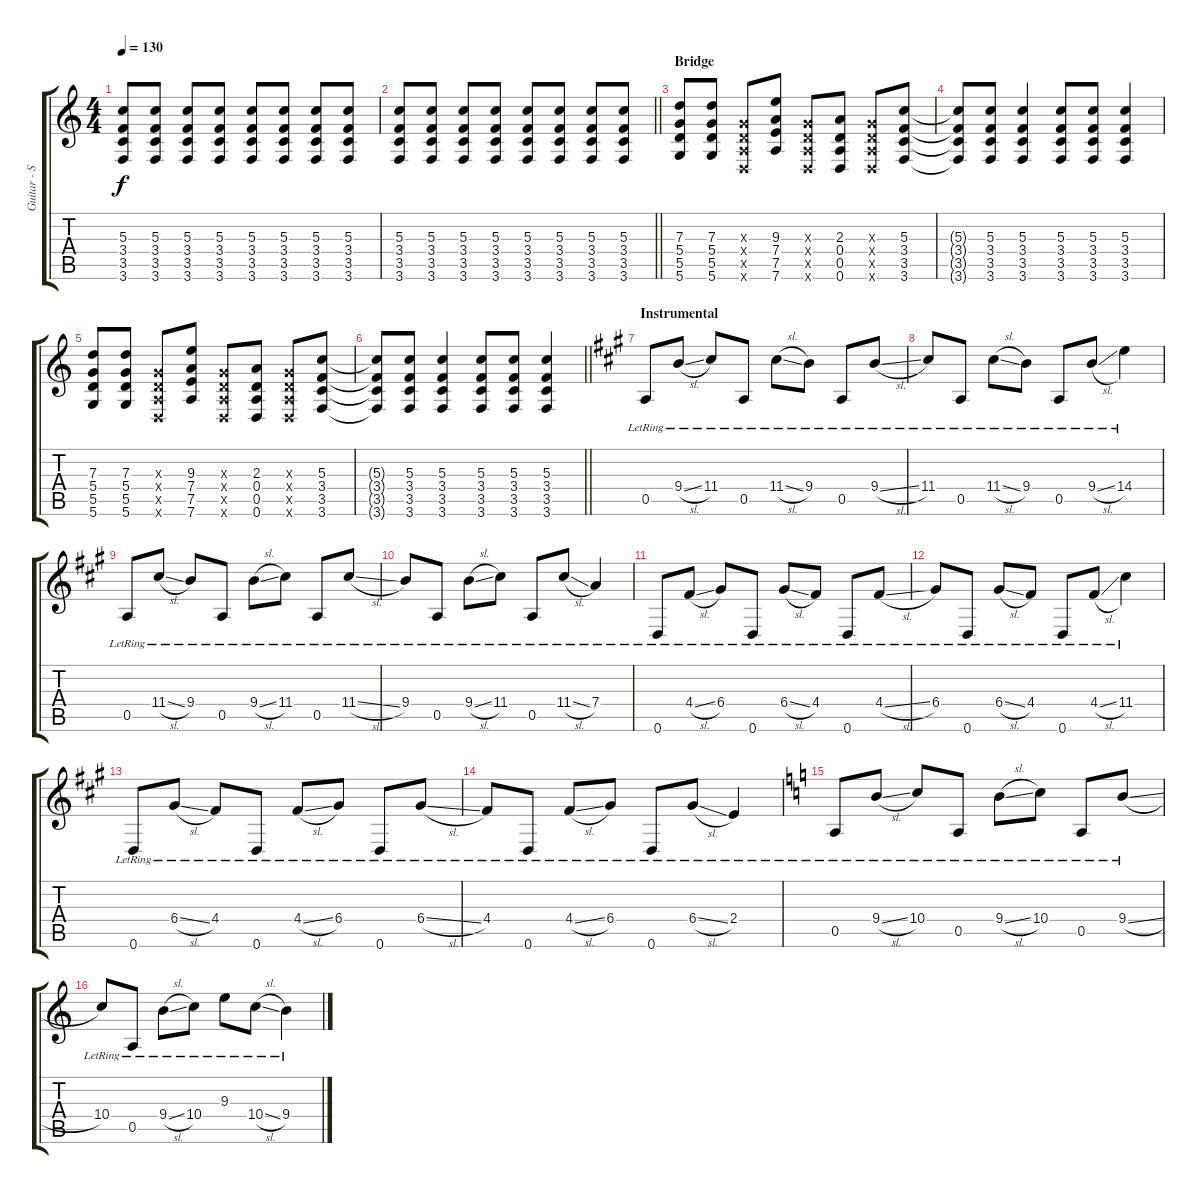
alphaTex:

\track ("Guitar - Simon Neil" "Guitar - S") {instrument electricguitarclean}
\staff {score tabs}
\tuning (E4 B3 G3 D3 A2 D2) {hide}
\ts (4 4)
\tempo 130
\clef g2
\ks c
(5.3 3.4 3.5 3.6).8{dy f} (5.3 3.4 3.5 3.6).8 (5.3 3.4 3.5 3.6).8 (5.3 3.4 3.5 3.6).8 (5.3 3.4 3.5 3.6).8 (5.3 3.4 3.5 3.6).8 (5.3 3.4 3.5 3.6).8 (5.3 3.4 3.5 3.6).8 |
\barLineRight lightlight
(5.3 3.4 3.5 3.6).8 (5.3 3.4 3.5 3.6).8 (5.3 3.4 3.5 3.6).8 (5.3 3.4 3.5 3.6).8 (5.3 3.4 3.5 3.6).8 (5.3 3.4 3.5 3.6).8 (5.3 3.4 3.5 3.6).8 (5.3 3.4 3.5 3.6).8 |
\section ("" "Bridge")
(7.3 5.4 5.5 5.6).8 (7.3 5.4 5.5 5.6).8 (0.3{x} 0.4{x} 0.5{x} 0.6{x}).8 (9.3 7.4 7.5 7.6).8 (0.3{x} 0.4{x} 0.5{x} 0.6{x}).8 (2.3 0.4 0.5 0.6).8 (0.3{x} 0.4{x} 0.5{x} 0.6{x}).8 (5.3 3.4 3.5 3.6).8 |
(5.3{t} 3.4{t} 3.5{t} 3.6{t}).8 (5.3 3.4 3.5 3.6).8 (5.3 3.4 3.5 3.6).4 (5.3 3.4 3.5 3.6).8 (5.3 3.4 3.5 3.6).8 (5.3 3.4 3.5 3.6).4 |
(7.3 5.4 5.5 5.6).8 (7.3 5.4 5.5 5.6).8 (0.3{x} 0.4{x} 0.5{x} 0.6{x}).8 (9.3 7.4 7.5 7.6).8 (0.3{x} 0.4{x} 0.5{x} 0.6{x}).8 (2.3 0.4 0.5 0.6).8 (0.3{x} 0.4{x} 0.5{x} 0.6{x}).8 (5.3 3.4 3.5 3.6).8 |
\barLineRight lightlight
(5.3{t} 3.4{t} 3.5{t} 3.6{t}).8 (5.3 3.4 3.5 3.6).8 (5.3 3.4 3.5 3.6).4 (5.3 3.4 3.5 3.6).8 (5.3 3.4 3.5 3.6).8 (5.3 3.4 3.5 3.6).4 |
\section ("" "Instrumental")
\ks a
0.5{lr}.8{instrument electricguitarclean} 9.4{sl lr}.8 11.4{lr}.8 0.5{lr}.8 11.4{sl lr}.8 9.4{lr}.8 0.5{lr}.8 9.4{sl lr}.8 |
11.4{lr}.8 0.5{lr}.8 11.4{sl lr}.8 9.4{lr}.8 0.5{lr}.8 9.4{sl lr}.8 14.4{lr}.4 |
0.5{lr}.8 11.4{sl lr}.8 9.4{lr}.8 0.5{lr}.8 9.4{sl lr}.8 11.4{lr}.8 0.5{lr}.8 11.4{sl lr}.8 |
9.4{lr}.8 0.5{lr}.8 9.4{sl lr}.8 11.4{lr}.8 0.5{lr}.8 11.4{sl lr}.8 7.4{lr}.4 |
0.6{lr}.8 4.4{sl lr}.8 6.4{lr}.8 0.6{lr}.8 6.4{sl lr}.8 4.4{lr}.8 0.6{lr}.8 4.4{sl lr}.8 |
6.4{lr}.8 0.6{lr}.8 6.4{sl lr}.8 4.4{lr}.8 0.6{lr}.8 4.4{sl lr}.8 11.4{lr}.4 |
0.6{lr}.8 6.4{sl lr}.8 4.4{lr}.8 0.6{lr}.8 4.4{sl lr}.8 6.4{lr}.8 0.6{lr}.8 6.4{sl lr}.8 |
4.4{lr}.8 0.6{lr}.8 4.4{sl lr}.8 6.4{lr}.8 0.6{lr}.8 6.4{sl lr}.8 2.4{lr}.4 |
\ks aminor
0.5{lr}.8 9.4{sl lr}.8 10.4{lr}.8 0.5{lr}.8 9.4{sl lr}.8 10.4{lr}.8 0.5{lr}.8 9.4{sl lr}.8 |
10.4{lr}.8 0.5{lr}.8 9.4{sl lr}.8 10.4{lr}.8 9.3{lr}.8 10.4{sl lr}.8 9.4{lr}.4
